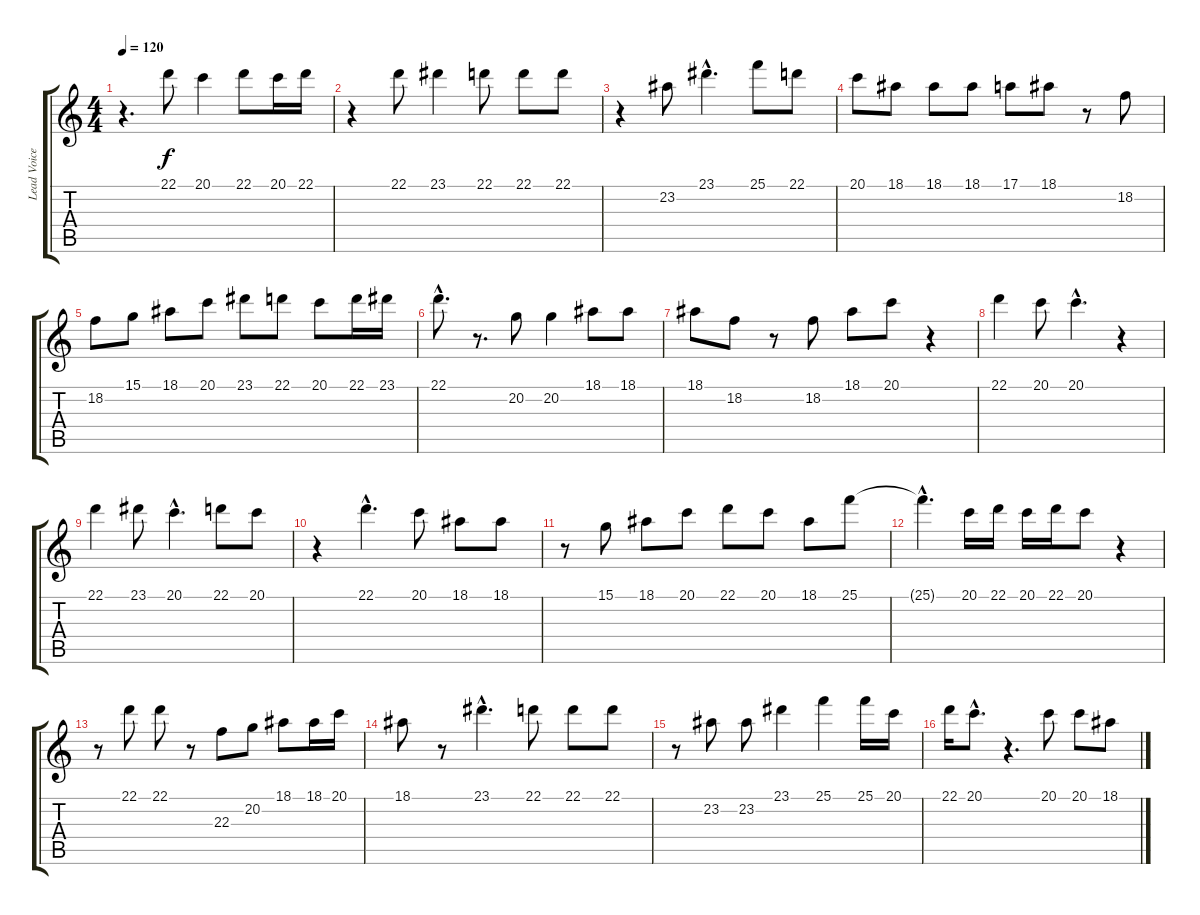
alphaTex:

\track ("Lead Voice" "Lead Voice") {instrument flute}
\staff {score tabs}
\tuning (E4 B3 G3 D3 A2 E2) {hide}
\ts (4 4)
\tempo 120
\clef g2
\ks c
r.4{d dy f} 22.1.8 20.1.4 22.1.8 20.1.16 22.1.16 |
r.4 22.1.8 23.1.4 22.1.8 22.1.8 22.1.8 |
r.4 23.2.8 23.1{hac}.4{d} 25.1.8 22.1.8 |
20.1.8 18.1.8 18.1.8 18.1.8 17.1.8 18.1.8 r.8 18.2.8 |
18.2.8 15.1.8 18.1.8 20.1.8 23.1.8 22.1.8 20.1.8 22.1.16 23.1.16 |
22.1{hac}.8{d} r.8{d} 20.2.8 20.2.4 18.1.8 18.1.8 |
18.1.8 18.2.8 r.8 18.2.8 18.1.8 20.1.8 r.4 |
22.1.4 20.1.8 20.1{hac}.4{d} r.4 |
22.1.4 23.1.8 20.1{hac}.4{d} 22.1.8 20.1.8 |
r.4 22.1{hac}.4{d} 20.1.8 18.1.8 18.1.8 |
r.8 15.1.8 18.1.8 20.1.8 22.1.8 20.1.8 18.1.8 25.1.8 |
25.1{hac t}.4{d} 20.1.16 22.1.16 20.1.16 22.1.16 20.1.8 r.4 |
r.8 22.1.8 22.1.8 r.8 22.3.8 20.2.8 18.1.8 18.1.16 20.1.16 |
18.1.8 r.8 23.1{hac}.4{d} 22.1.8 22.1.8 22.1.8 |
r.8 23.2.8 23.2.8 23.1.4 25.1.4 25.1.16 20.1.16 |
22.1.16 20.1{hac}.8{d} r.4{d} 20.1.8 20.1.8 18.1.8
